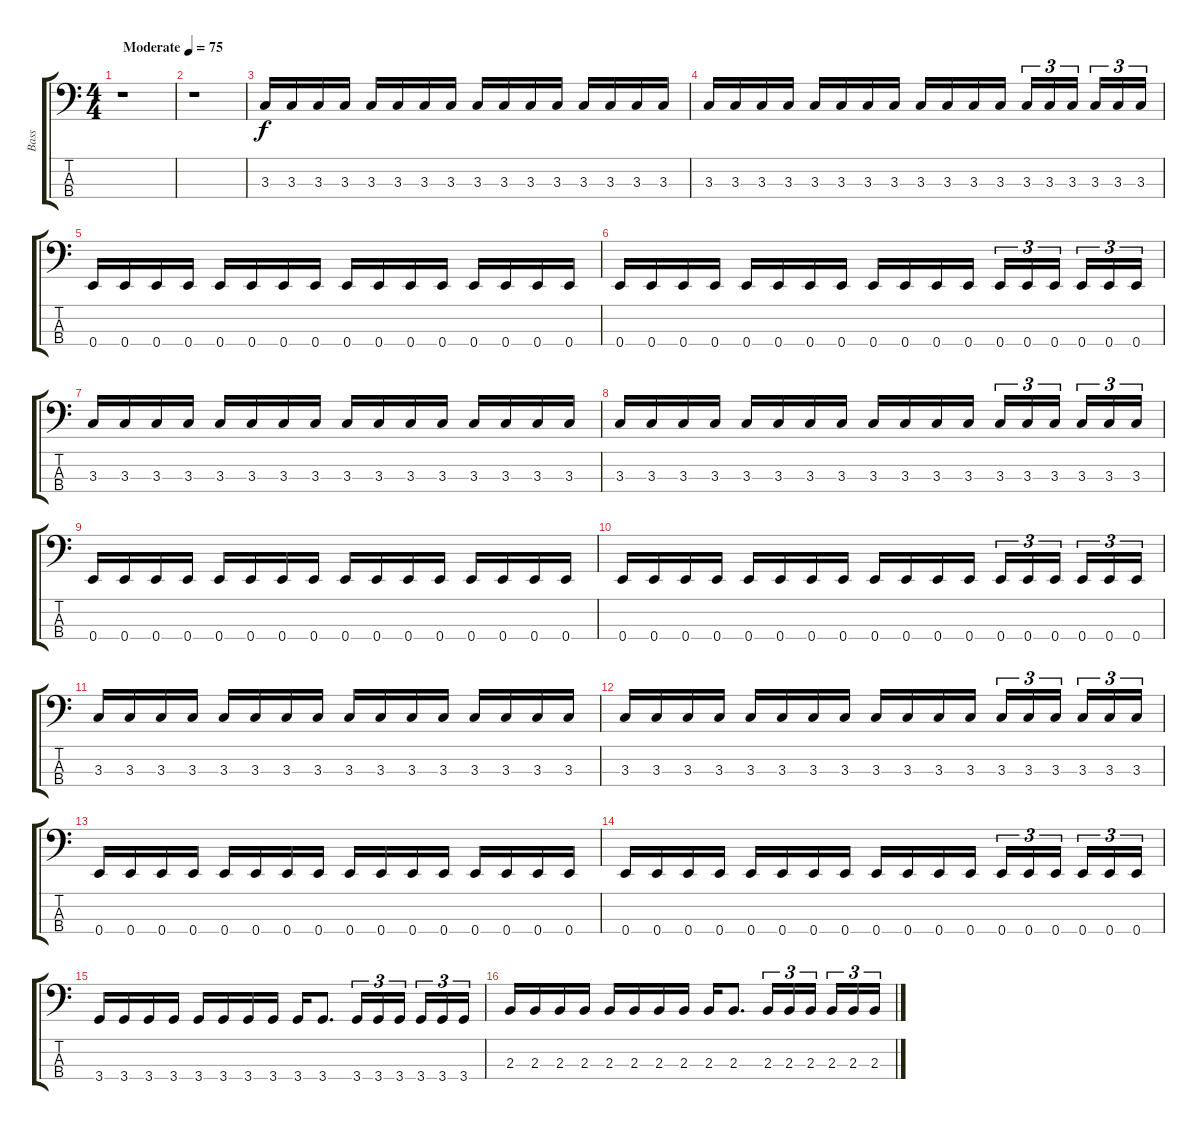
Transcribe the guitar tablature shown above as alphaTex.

\track ("Bass" "Bass") {instrument electricbassfinger}
\staff {score tabs}
\tuning (G2 D2 A1 E1) {hide}
\ts (4 4)
\tempo (75 "Moderate")
\clef f4
\ks c
r.1{dy f instrument electricbassfinger} |
r.1 |
3.3.16 3.3.16 3.3.16 3.3.16 3.3.16 3.3.16 3.3.16 3.3.16 3.3.16 3.3.16 3.3.16 3.3.16 3.3.16 3.3.16 3.3.16 3.3.16 |
3.3.16 3.3.16 3.3.16 3.3.16 3.3.16 3.3.16 3.3.16 3.3.16 3.3.16 3.3.16 3.3.16 3.3.16 3.3.16{tu (3 2)} 3.3.16{tu (3 2)} 3.3.16{tu (3 2)} 3.3.16{tu (3 2)} 3.3.16{tu (3 2)} 3.3.16{tu (3 2)} |
0.4.16 0.4.16 0.4.16 0.4.16 0.4.16 0.4.16 0.4.16 0.4.16 0.4.16 0.4.16 0.4.16 0.4.16 0.4.16 0.4.16 0.4.16 0.4.16 |
0.4.16 0.4.16 0.4.16 0.4.16 0.4.16 0.4.16 0.4.16 0.4.16 0.4.16 0.4.16 0.4.16 0.4.16 0.4.16{tu (3 2)} 0.4.16{tu (3 2)} 0.4.16{tu (3 2)} 0.4.16{tu (3 2)} 0.4.16{tu (3 2)} 0.4.16{tu (3 2)} |
3.3.16 3.3.16 3.3.16 3.3.16 3.3.16 3.3.16 3.3.16 3.3.16 3.3.16 3.3.16 3.3.16 3.3.16 3.3.16 3.3.16 3.3.16 3.3.16 |
3.3.16 3.3.16 3.3.16 3.3.16 3.3.16 3.3.16 3.3.16 3.3.16 3.3.16 3.3.16 3.3.16 3.3.16 3.3.16{tu (3 2)} 3.3.16{tu (3 2)} 3.3.16{tu (3 2)} 3.3.16{tu (3 2)} 3.3.16{tu (3 2)} 3.3.16{tu (3 2)} |
0.4.16 0.4.16 0.4.16 0.4.16 0.4.16 0.4.16 0.4.16 0.4.16 0.4.16 0.4.16 0.4.16 0.4.16 0.4.16 0.4.16 0.4.16 0.4.16 |
0.4.16 0.4.16 0.4.16 0.4.16 0.4.16 0.4.16 0.4.16 0.4.16 0.4.16 0.4.16 0.4.16 0.4.16 0.4.16{tu (3 2)} 0.4.16{tu (3 2)} 0.4.16{tu (3 2)} 0.4.16{tu (3 2)} 0.4.16{tu (3 2)} 0.4.16{tu (3 2)} |
3.3.16 3.3.16 3.3.16 3.3.16 3.3.16 3.3.16 3.3.16 3.3.16 3.3.16 3.3.16 3.3.16 3.3.16 3.3.16 3.3.16 3.3.16 3.3.16 |
3.3.16 3.3.16 3.3.16 3.3.16 3.3.16 3.3.16 3.3.16 3.3.16 3.3.16 3.3.16 3.3.16 3.3.16 3.3.16{tu (3 2)} 3.3.16{tu (3 2)} 3.3.16{tu (3 2)} 3.3.16{tu (3 2)} 3.3.16{tu (3 2)} 3.3.16{tu (3 2)} |
0.4.16 0.4.16 0.4.16 0.4.16 0.4.16 0.4.16 0.4.16 0.4.16 0.4.16 0.4.16 0.4.16 0.4.16 0.4.16 0.4.16 0.4.16 0.4.16 |
0.4.16 0.4.16 0.4.16 0.4.16 0.4.16 0.4.16 0.4.16 0.4.16 0.4.16 0.4.16 0.4.16 0.4.16 0.4.16{tu (3 2)} 0.4.16{tu (3 2)} 0.4.16{tu (3 2)} 0.4.16{tu (3 2)} 0.4.16{tu (3 2)} 0.4.16{tu (3 2)} |
3.4.16 3.4.16 3.4.16 3.4.16 3.4.16 3.4.16 3.4.16 3.4.16 3.4.16 3.4.8{d} 3.4.16{tu (3 2)} 3.4.16{tu (3 2)} 3.4.16{tu (3 2)} 3.4.16{tu (3 2)} 3.4.16{tu (3 2)} 3.4.16{tu (3 2)} |
2.3.16 2.3.16 2.3.16 2.3.16 2.3.16 2.3.16 2.3.16 2.3.16 2.3.16 2.3.8{d} 2.3.16{tu (3 2)} 2.3.16{tu (3 2)} 2.3.16{tu (3 2)} 2.3.16{tu (3 2)} 2.3.16{tu (3 2)} 2.3.16{tu (3 2)}
